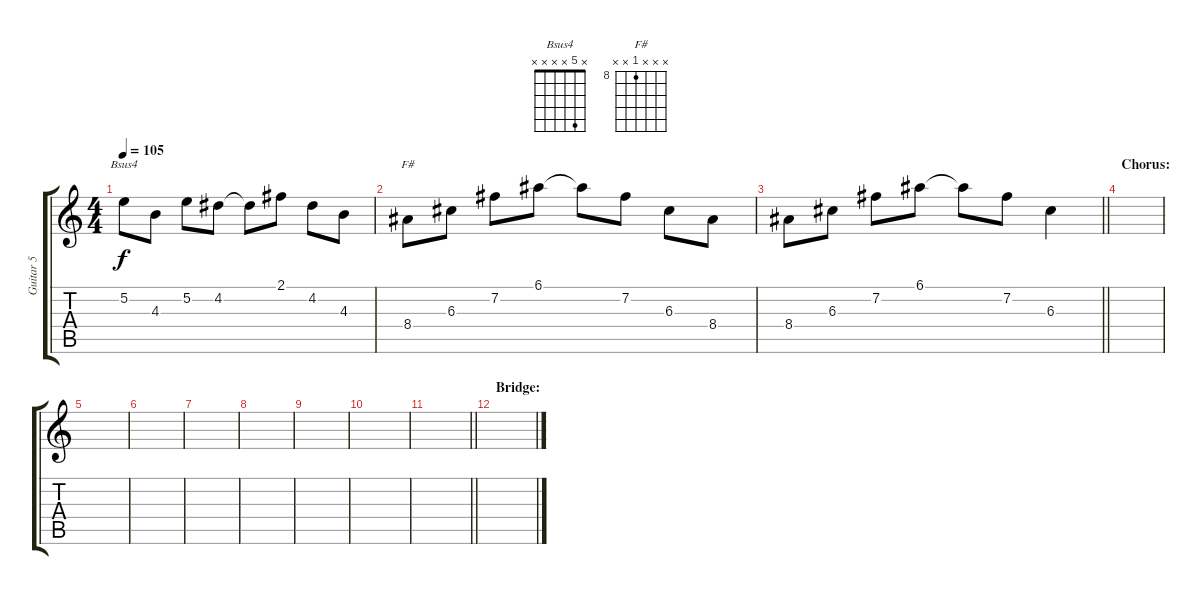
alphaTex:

\track ("Guitar 5" "Guitar 5") {instrument electricguitarclean}
\staff {score tabs}
\tuning (E4 B3 G3 D3 A2 E2) {hide}
\chord ("Bsus4" x 5 x x x x)
\chord ("F#" x x x 8 x x) {firstfret 8}
\ts (4 4)
\tempo 105
\clef g2
\ks c
5.2.8{ch "Bsus4" dy f} 4.3.8 5.2.8 4.2.8 4.2{t}.8 2.1.8 4.2.8 4.3.8 |
8.4.8{ch "F#"} 6.3.8 7.2.8 6.1.8 6.1{t}.8 7.2.8 6.3.8 8.4.8 |
\barLineRight lightlight
8.4.8 6.3.8 7.2.8 6.1.8 6.1{t}.8 7.2.8 6.3.4 |
\section ("" "Chorus:")
|
|
|
|
|
|
|
\barLineRight lightlight
|
\section ("" "Bridge:")
